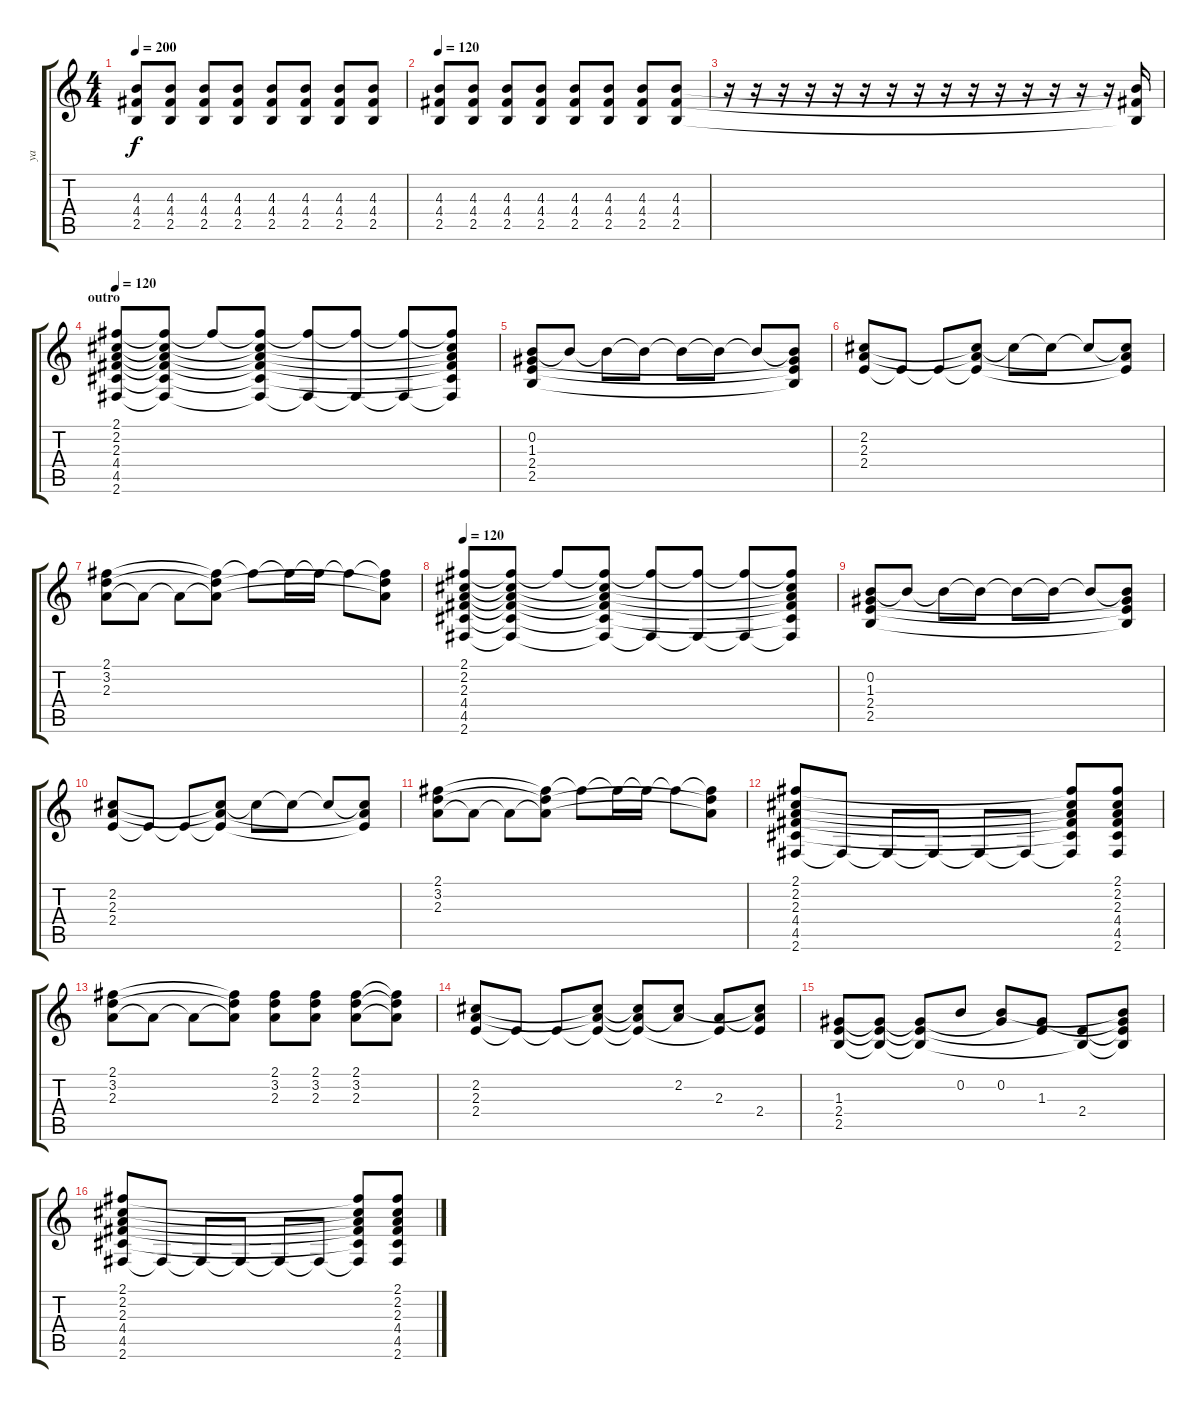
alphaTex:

\track ("ya" "ya") {instrument overdrivenguitar}
\staff {score tabs}
\tuning (E4 B3 G3 D3 A2 E2) {hide}
\ts (4 4)
\tempo 200
\clef g2
\ks c
(4.3 4.4 2.5).8{dy f} (4.3 4.4 2.5).8 (4.3 4.4 2.5).8 (4.3 4.4 2.5).8 (4.3 4.4 2.5).8 (4.3 4.4 2.5).8 (4.3 4.4 2.5).8 (4.3 4.4 2.5).8 |
\tempo 120
(4.3 4.4 2.5).8 (4.3 4.4 2.5).8 (4.3 4.4 2.5).8 (4.3 4.4 2.5).8 (4.3 4.4 2.5).8 (4.3 4.4 2.5).8 (4.3 4.4 2.5).8 (4.3 4.4 2.5).8 |
r.16 r.16 r.16 r.16 r.16 r.16 r.16 r.16 r.16 r.16 r.16 r.16 r.16 r.16 r.16 (4.3{t} 4.4{t} 2.5{t}).16 |
\section ("" "outro")
\tempo 120
(2.1 2.2 2.3 4.4 4.5 2.6).8{instrument electricguitarclean} (2.1{t} 2.2{t} 2.3{t} 4.4{t} 4.5{t} 2.6{t}).8 2.1{t}.8 (2.1{t} 2.2{t} 2.3{t} 4.4{t} 4.5{t} 2.6{t}).8 (2.1{t} 2.6{t}).8 (2.1{t} 2.6{t}).8 (2.1{t} 2.6{t}).8 (2.1{t} 2.2{t} 2.3{t} 4.4{t} 4.5{t} 2.6{t}).8 |
(0.2 1.3 2.4 2.5).8 0.2{t}.8 0.2{t}.8 0.2{t}.8 0.2{t}.8 0.2{t}.8 0.2{t}.8 (0.2{t} 1.3{t} 2.4{t} 2.5{t}).8 |
(2.2 2.3 2.4).8 2.4{t}.8 2.4{t}.8 (2.2{t} 2.3{t} 2.4{t}).8 2.2{t}.8 2.2{t}.8 2.2{t}.8 (2.2{t} 2.3{t} 2.4{t}).8 |
(2.1 3.2 2.3).8 2.3{t}.8 2.3{t}.8 (2.1{t} 3.2{t} 2.3{t}).8 2.1{t}.8 2.1{t}.16 2.1{t}.16 2.1{t}.8 (2.1{t} 3.2{t} 2.3{t}).8 |
\tempo 120
(2.1 2.2 2.3 4.4 4.5 2.6).8{instrument electricguitarclean} (2.1{t} 2.2{t} 2.3{t} 4.4{t} 4.5{t} 2.6{t}).8 2.1{t}.8 (2.1{t} 2.2{t} 2.3{t} 4.4{t} 4.5{t} 2.6{t}).8 (2.1{t} 2.6{t}).8 (2.1{t} 2.6{t}).8 (2.1{t} 2.6{t}).8 (2.1{t} 2.2{t} 2.3{t} 4.4{t} 4.5{t} 2.6{t}).8 |
(0.2 1.3 2.4 2.5).8 0.2{t}.8 0.2{t}.8 0.2{t}.8 0.2{t}.8 0.2{t}.8 0.2{t}.8 (0.2{t} 1.3{t} 2.4{t} 2.5{t}).8 |
(2.2 2.3 2.4).8 2.4{t}.8 2.4{t}.8 (2.2{t} 2.3{t} 2.4{t}).8 2.2{t}.8 2.2{t}.8 2.2{t}.8 (2.2{t} 2.3{t} 2.4{t}).8 |
(2.1 3.2 2.3).8 2.3{t}.8 2.3{t}.8 (2.1{t} 3.2{t} 2.3{t}).8 2.1{t}.8 2.1{t}.16 2.1{t}.16 2.1{t}.8 (2.1{t} 3.2{t} 2.3{t}).8 |
(2.1 2.2 2.3 4.4 4.5 2.6).8 2.6{t}.8 2.6{t}.8 2.6{t}.8 2.6{t}.8 2.6{t}.8 (2.1{t} 2.2{t} 2.3{t} 4.4{t} 4.5{t} 2.6{t}).8 (2.1 2.2 2.3 4.4 4.5 2.6).8 |
(2.1 3.2 2.3).8 2.3{t}.8 2.3{t}.8 (2.1{t} 3.2{t} 2.3{t}).8 (2.1 3.2 2.3).8 (2.1 3.2 2.3).8 (2.1 3.2 2.3).8 (2.1{t} 3.2{t} 2.3{t}).8 |
(2.2 2.3 2.4).8 2.4{t}.8 2.4{t}.8 (2.2{t} 2.3{t} 2.4{t}).8 (2.2{t} 2.3{t} 2.4{t}).8 (2.2 2.3{t}).8 (2.3 2.4{t}).8 (2.2{t} 2.3{t} 2.4).8 |
(1.3 2.4 2.5).8 (1.3{t} 2.4{t} 2.5{t}).8 (1.3{t} 2.4{t} 2.5{t}).8 0.2.8 (0.2 1.3{t}).8 (1.3 2.4{t}).8 (2.4 2.5{t}).8 (0.2{t} 1.3{t} 2.4{t} 2.5{t}).8 |
(2.1 2.2 2.3 4.4 4.5 2.6).8 2.6{t}.8 2.6{t}.8 2.6{t}.8 2.6{t}.8 2.6{t}.8 (2.1{t} 2.2{t} 2.3{t} 4.4{t} 4.5{t} 2.6{t}).8 (2.1 2.2 2.3 4.4 4.5 2.6).8
